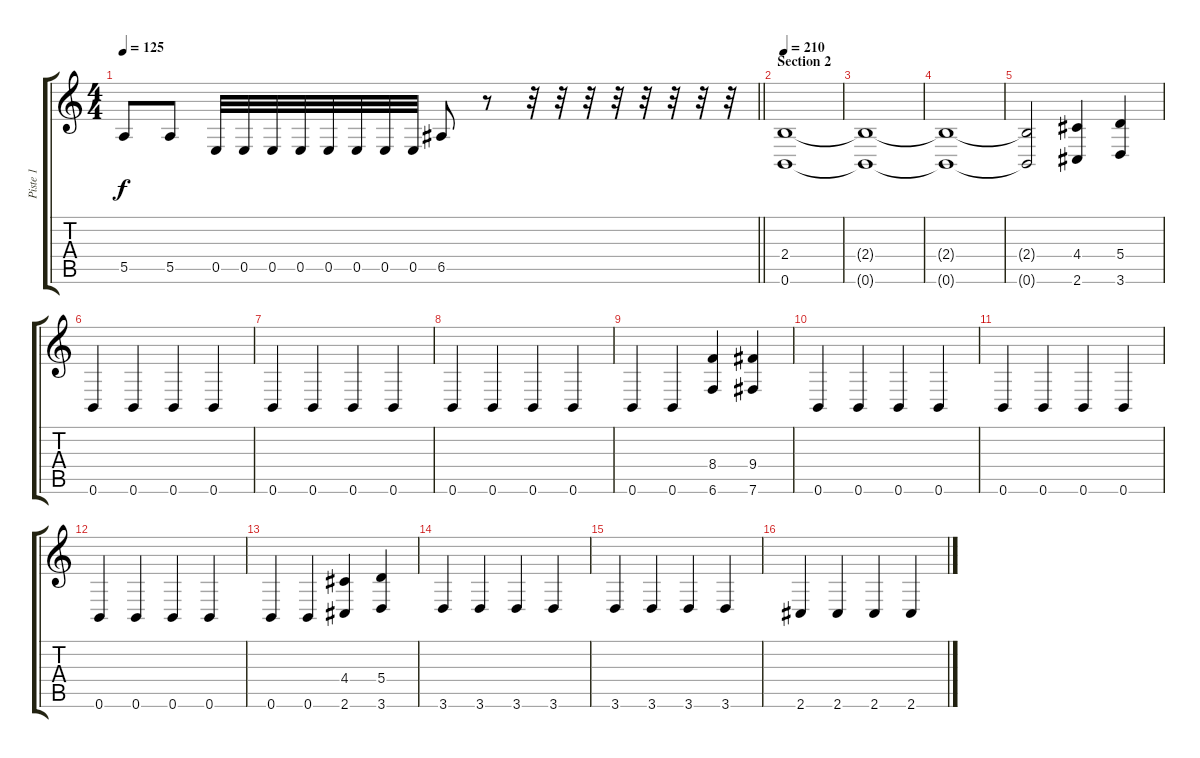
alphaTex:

\track ("Piste 1" "Piste 1") {instrument distortionguitar}
\staff {score tabs}
\tuning (B3 Gb3 D3 A2 E2 B1) {hide}
\ts (4 4)
\tempo 125
\clef g2
\barLineRight lightlight
\ks c
5.5.8{dy f} 5.5.8 0.5.32 0.5.32 0.5.32 0.5.32 0.5.32 0.5.32 0.5.32 0.5.32 6.5.8 r.8 r.32 r.32 r.32 r.32 r.32 r.32 r.32 r.32 |
\section ("" "Section 2")
\tempo 210
(2.4 0.6).1 |
(2.4{t} 0.6{t}).1 |
(2.4{t} 0.6{t}).1 |
(2.4{t} 0.6{t}).2 (4.4 2.6).4 (5.4 3.6).4 |
0.6.4 0.6.4 0.6.4 0.6.4 |
0.6.4 0.6.4 0.6.4 0.6.4 |
0.6.4 0.6.4 0.6.4 0.6.4 |
0.6.4 0.6.4 (8.4 6.6).4 (9.4 7.6).4 |
0.6.4 0.6.4 0.6.4 0.6.4 |
0.6.4 0.6.4 0.6.4 0.6.4 |
0.6.4 0.6.4 0.6.4 0.6.4 |
0.6.4 0.6.4 (4.4 2.6).4 (5.4 3.6).4 |
3.6.4 3.6.4 3.6.4 3.6.4 |
3.6.4 3.6.4 3.6.4 3.6.4 |
2.6.4 2.6.4 2.6.4 2.6.4
